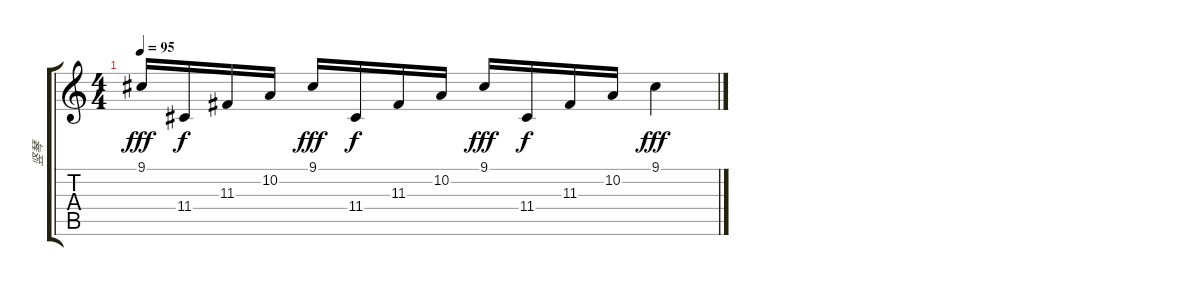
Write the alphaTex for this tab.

\track ("竖琴" "竖琴") {instrument orchestralharp}
\staff {score tabs}
\tuning (E4 B3 G3 D3 A2 E2) {hide}
\ts (4 4)
\tempo 95
\clef g2
\ks c
9.1.16{dy fff} 11.4.16{dy f} 11.3.16 10.2.16 9.1.16{dy fff} 11.4.16{dy f} 11.3.16 10.2.16 9.1.16{dy fff} 11.4.16{dy f} 11.3.16 10.2.16 9.1.4{dy fff}
